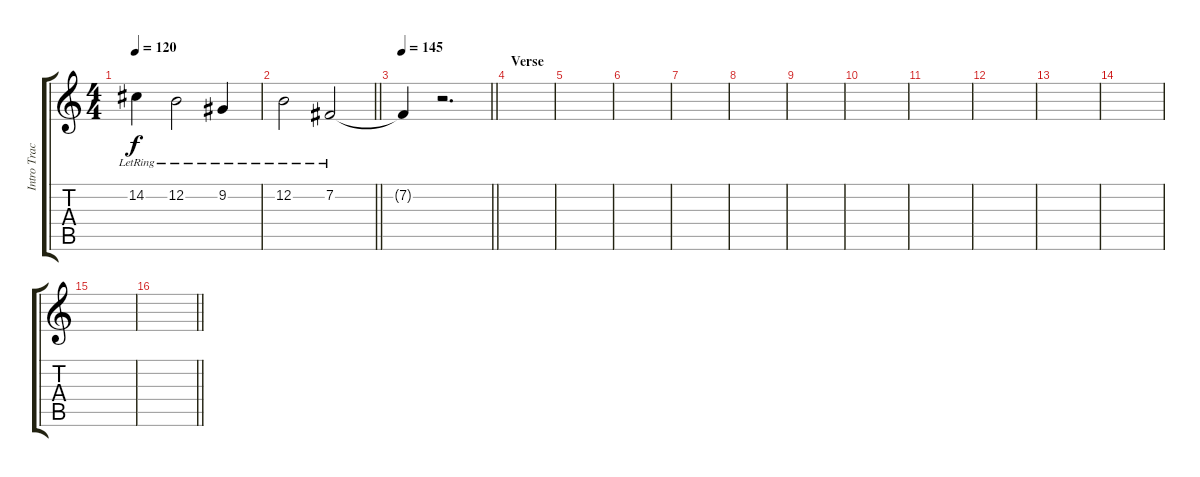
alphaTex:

\track ("Intro Track" "Intro Trac") {instrument brightacousticpiano}
\staff {score tabs}
\tuning (E4 B3 G3 D3 A2 E2) {hide}
\ts (4 4)
\tempo 120
\clef g2
\ks c
14.2{lr}.4{dy f} 12.2{lr}.2 9.2{lr}.4 |
\barLineRight lightlight
12.2{lr}.2 7.2{lr}.2 |
\tempo 145
\barLineRight lightlight
7.2{t}.4 r.2{d} |
\section ("" "Verse")
|
|
|
|
|
|
|
|
|
|
|
|
\barLineRight lightlight
